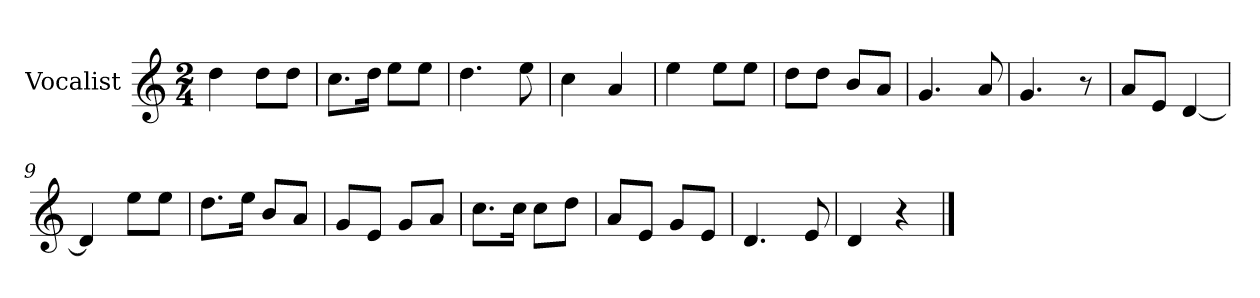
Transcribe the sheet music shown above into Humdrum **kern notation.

**kern
*part1
*staff1
*I"Vocalist
*k[]
*C:
*M2/4
=
4dd
8ddL
8ddJ
=1
8.ccL
16ddJk
8eeL
8eeJ
=2
4.dd
8ee
=3
4cc
4a
=4
4ee
8eeL
8eeJ
=5
8ddL
8ddJ
8bL
8aJ
=6
4.g
8a
=7
4.g
8r
=8
8aL
8eJ
[4d
=9
4d]
8eeL
8eeJ
=10
8.ddL
16eeJk
8bL
8aJ
=11
8gL
8eJ
8gL
8aJ
=12
8.ccL
16ccJk
8ccL
8ddJ
=13
8aL
8eJ
8gL
8eJ
=14
4.d
8e
=15
4d
4r
==
*-
